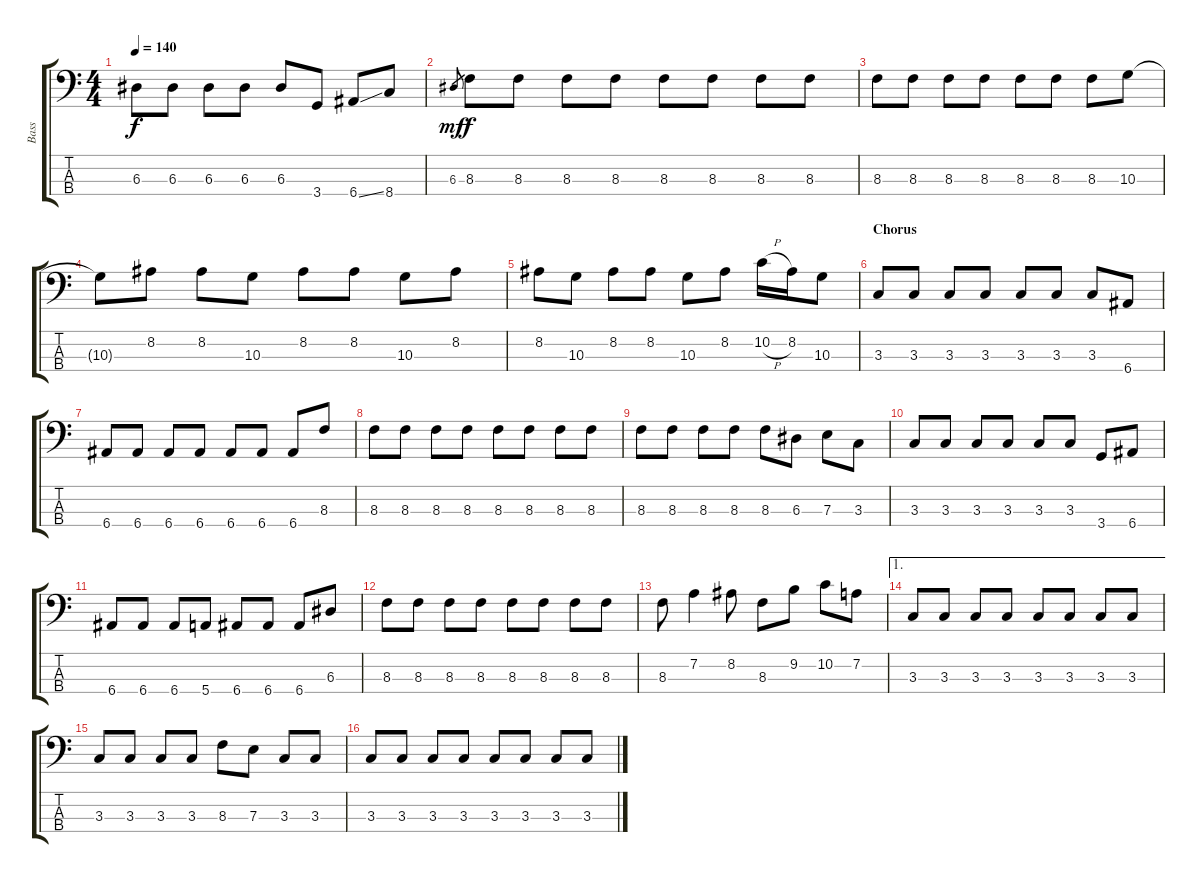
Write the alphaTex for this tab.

\track ("Bass" "Bass") {instrument electricbassfinger}
\staff {score tabs}
\tuning (G2 D2 A1 E1) {hide}
\ts (4 4)
\tempo 140
\clef f4
\ks c
6.3.8{dy f} 6.3.8 6.3.8 6.3.8 6.3.8 3.4.8 6.4{ss}.8 8.4.8 |
6.3.8{gr dy mf} 8.3.8{dy f} 8.3.8 8.3.8 8.3.8 8.3.8 8.3.8 8.3.8 8.3.8 |
8.3.8 8.3.8 8.3.8 8.3.8 8.3.8 8.3.8 8.3.8 10.3.8 |
10.3{t}.8 8.2.8 8.2.8 10.3.8 8.2.8 8.2.8 10.3.8 8.2.8 |
8.2.8 10.3.8 8.2.8 8.2.8 10.3.8 8.2.8 10.2{h}.16 8.2.16 10.3.8 |
\section ("" "Chorus")
3.3.8 3.3.8 3.3.8 3.3.8 3.3.8 3.3.8 3.3.8 6.4.8 |
6.4.8 6.4.8 6.4.8 6.4.8 6.4.8 6.4.8 6.4.8 8.3.8 |
8.3.8 8.3.8 8.3.8 8.3.8 8.3.8 8.3.8 8.3.8 8.3.8 |
8.3.8 8.3.8 8.3.8 8.3.8 8.3.8 6.3.8 7.3.8 3.3.8 |
3.3.8 3.3.8 3.3.8 3.3.8 3.3.8 3.3.8 3.4.8 6.4.8 |
6.4.8 6.4.8 6.4.8 5.4.8 6.4.8 6.4.8 6.4.8 6.3.8 |
8.3.8 8.3.8 8.3.8 8.3.8 8.3.8 8.3.8 8.3.8 8.3.8 |
8.3.8 7.2.4 8.2.8 8.3.8 9.2.8 10.2.8 7.2.8 |
\ae 1
3.3.8 3.3.8 3.3.8 3.3.8 3.3.8 3.3.8 3.3.8 3.3.8 |
3.3.8 3.3.8 3.3.8 3.3.8 8.3.8 7.3.8 3.3.8 3.3.8 |
3.3.8 3.3.8 3.3.8 3.3.8 3.3.8 3.3.8 3.3.8 3.3.8
